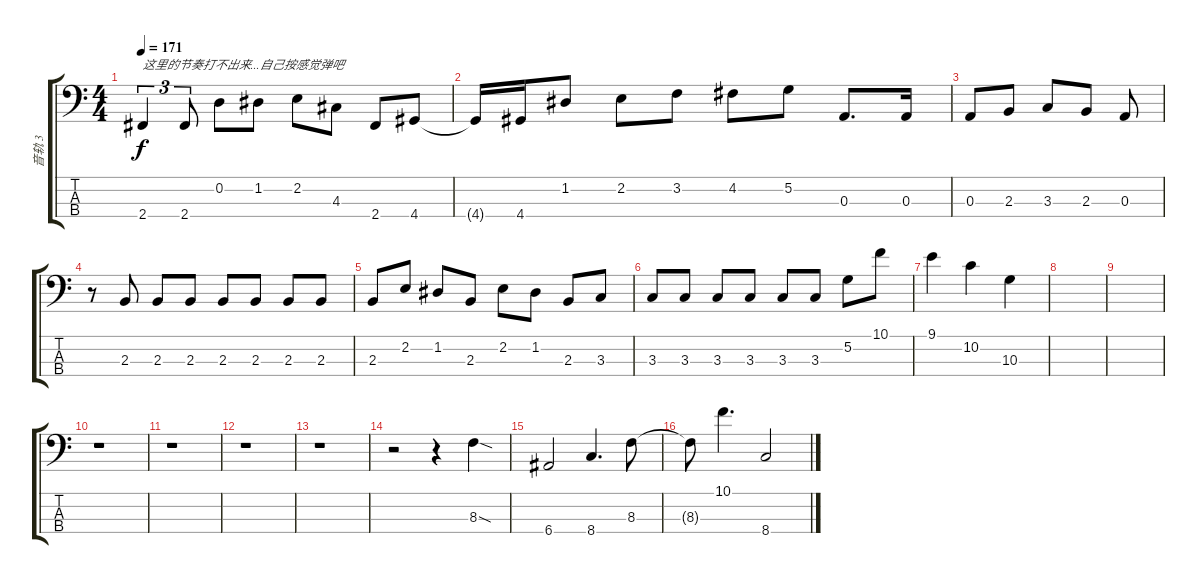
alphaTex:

\track ("音轨 3" "音轨 3") {instrument electricbassfinger}
\staff {score tabs}
\tuning (G2 D2 A1 E1) {hide}
\ts (4 4)
\tempo 171
\clef f4
\ks c
2.4.4{tu (3 2) txt "这里的节奏打不出来...自己按感觉弹吧" dy f} 2.4.8{tu (3 2)} 0.2.8 1.2.8 2.2.8 4.3.8 2.4.8 4.4.8 |
4.4{t}.16 4.4.16 1.2.8 2.2.8 3.2.8 4.2.8 5.2.8 0.3.8{d} 0.3.16 |
0.3.8 2.3.8 3.3.8 2.3.8 0.3.8 |
r.8 2.3.8 2.3.8 2.3.8 2.3.8 2.3.8 2.3.8 2.3.8 |
2.3.8 2.2.8 1.2.8 2.3.8 2.2.8 1.2.8 2.3.8 3.3.8 |
3.3.8 3.3.8 3.3.8 3.3.8 3.3.8 3.3.8 5.2.8 10.1.8 |
9.1.4 10.2.4 10.3.4 |
|
|
r.1 |
r.1 |
r.1 |
r.1 |
r.2 r.4 8.3{sod}.4 |
6.4.2 8.4.4{d} 8.3.8 |
8.3{t}.8 10.1.4{d} 8.4.2
